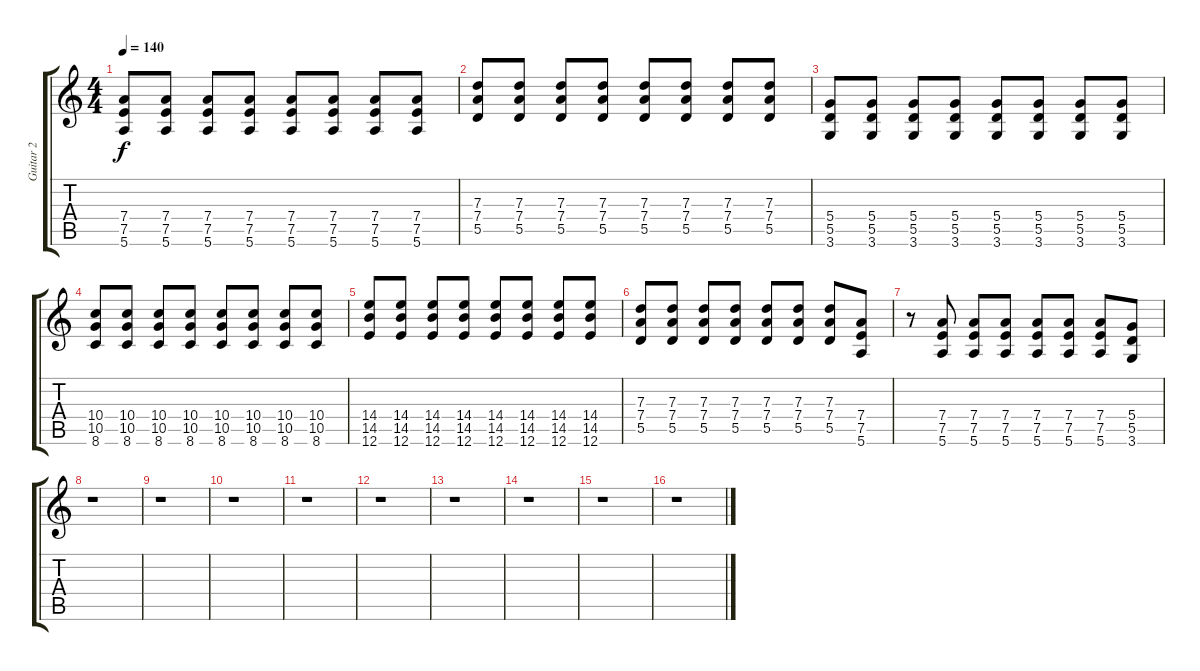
\track ("Guitar 2" "Guitar 2") {instrument distortionguitar}
\staff {score tabs}
\tuning (E4 B3 G3 D3 A2 E2) {hide}
\ts (4 4)
\tempo 140
\clef g2
\ks c
(7.4 7.5 5.6).8{dy f} (7.4 7.5 5.6).8 (7.4 7.5 5.6).8 (7.4 7.5 5.6).8 (7.4 7.5 5.6).8 (7.4 7.5 5.6).8 (7.4 7.5 5.6).8 (7.4 7.5 5.6).8 |
(7.3 7.4 5.5).8 (7.3 7.4 5.5).8 (7.3 7.4 5.5).8 (7.3 7.4 5.5).8 (7.3 7.4 5.5).8 (7.3 7.4 5.5).8 (7.3 7.4 5.5).8 (7.3 7.4 5.5).8 |
(5.4 5.5 3.6).8 (5.4 5.5 3.6).8 (5.4 5.5 3.6).8 (5.4 5.5 3.6).8 (5.4 5.5 3.6).8 (5.4 5.5 3.6).8 (5.4 5.5 3.6).8 (5.4 5.5 3.6).8 |
(10.4 10.5 8.6).8 (10.4 10.5 8.6).8 (10.4 10.5 8.6).8 (10.4 10.5 8.6).8 (10.4 10.5 8.6).8 (10.4 10.5 8.6).8 (10.4 10.5 8.6).8 (10.4 10.5 8.6).8 |
(14.4 14.5 12.6).8 (14.4 14.5 12.6).8 (14.4 14.5 12.6).8 (14.4 14.5 12.6).8 (14.4 14.5 12.6).8 (14.4 14.5 12.6).8 (14.4 14.5 12.6).8 (14.4 14.5 12.6).8 |
(7.3 7.4 5.5).8 (7.3 7.4 5.5).8 (7.3 7.4 5.5).8 (7.3 7.4 5.5).8 (7.3 7.4 5.5).8 (7.3 7.4 5.5).8 (7.3 7.4 5.5).8 (7.4 7.5 5.6).8 |
r.8 (7.4 7.5 5.6).8 (7.4 7.5 5.6).8 (7.4 7.5 5.6).8 (7.4 7.5 5.6).8 (7.4 7.5 5.6).8 (7.4 7.5 5.6).8 (5.4 5.5 3.6).8 |
r.1 |
r.1 |
r.1 |
r.1 |
r.1 |
r.1 |
r.1 |
r.1 |
r.1
